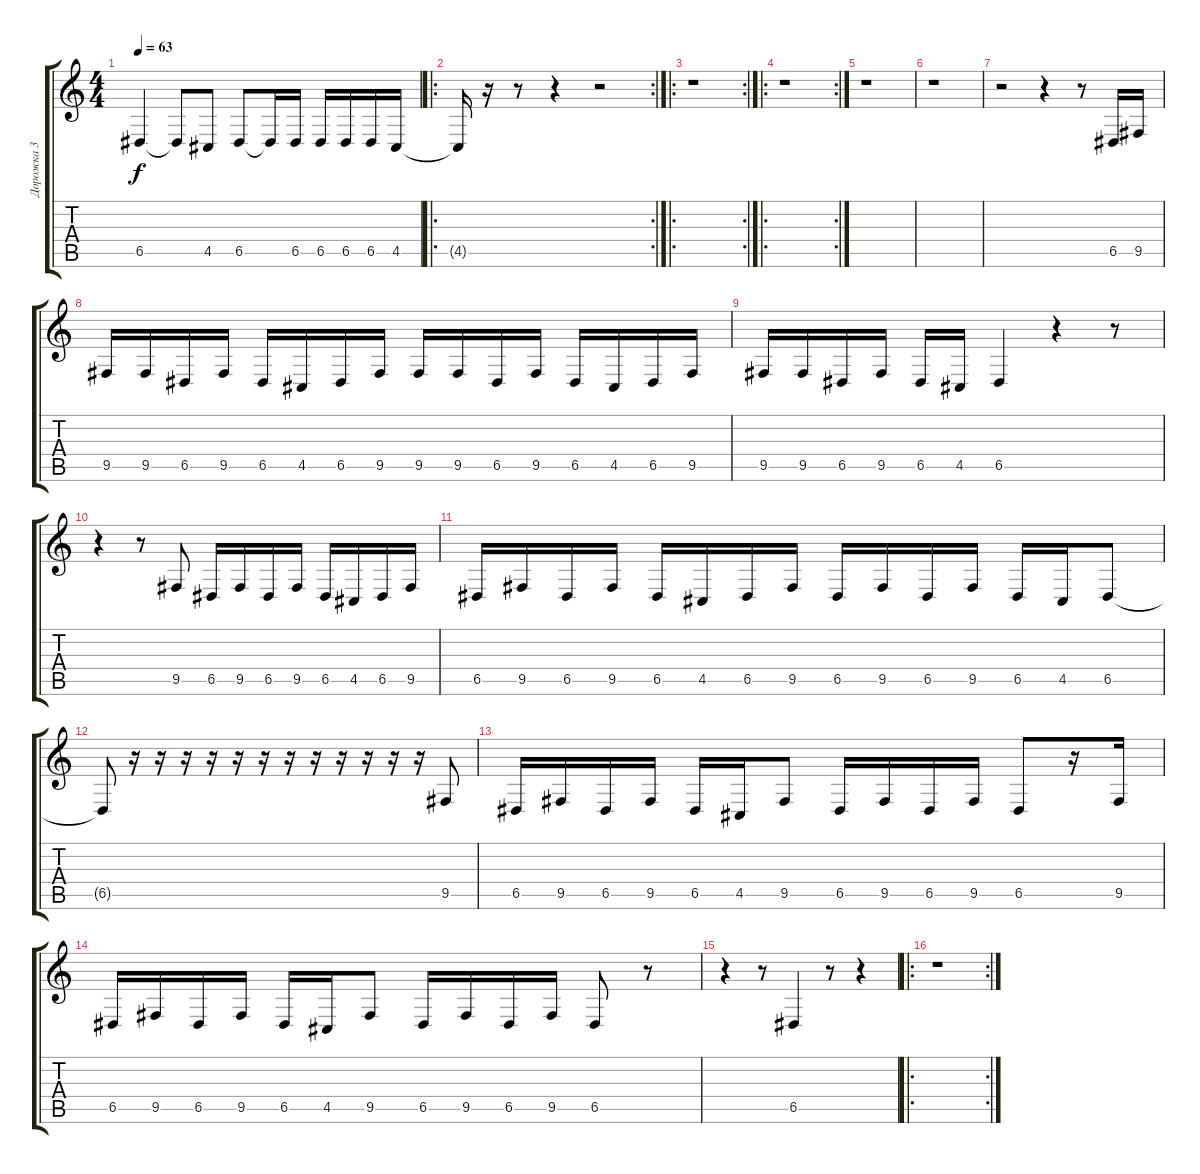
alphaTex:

\track ("Дорожка 3" "Дорожка 3") {instrument violin}
\staff {score tabs}
\tuning (E4 B3 G3 D3 A2 E2) {hide}
\ts (4 4)
\tempo 63
\clef g2
\ks c
6.5.4{dy f instrument violin} 6.5{t}.8 4.5.8 6.5.8 6.5{t}.16 6.5.16 6.5.16 6.5.16 6.5.16 4.5.16 |
\ro
\rc 2
4.5{t}.16 r.16 r.8 r.4 r.2 |
\ro
\rc 2
r.1 |
\ro
\rc 2
r.1 |
r.1 |
r.1 |
r.2 r.4 r.8 6.5.16 9.5.16 |
9.5.16 9.5.16 6.5.16 9.5.16 6.5.16 4.5.16 6.5.16 9.5.16 9.5.16 9.5.16 6.5.16 9.5.16 6.5.16 4.5.16 6.5.16 9.5.16 |
9.5.16 9.5.16 6.5.16 9.5.16 6.5.16 4.5.16 6.5.4 r.4 r.8 |
r.4 r.8 9.5.8 6.5.16 9.5.16 6.5.16 9.5.16 6.5.16 4.5.16 6.5.16 9.5.16 |
6.5.16 9.5.16 6.5.16 9.5.16 6.5.16 4.5.16 6.5.16 9.5.16 6.5.16 9.5.16 6.5.16 9.5.16 6.5.16 4.5.16 6.5.8 |
6.5{t}.8 r.16 r.16 r.16 r.16 r.16 r.16 r.16 r.16 r.16 r.16 r.16 r.16 9.5.8 |
6.5.16 9.5.16 6.5.16 9.5.16 6.5.16 4.5.16 9.5.8 6.5.16 9.5.16 6.5.16 9.5.16 6.5.8 r.16 9.5.16 |
6.5.16 9.5.16 6.5.16 9.5.16 6.5.16 4.5.16 9.5.8 6.5.16 9.5.16 6.5.16 9.5.16 6.5.8 r.8 |
r.4 r.8 6.5.4 r.8 r.4 |
\ro
\rc 2
r.1
